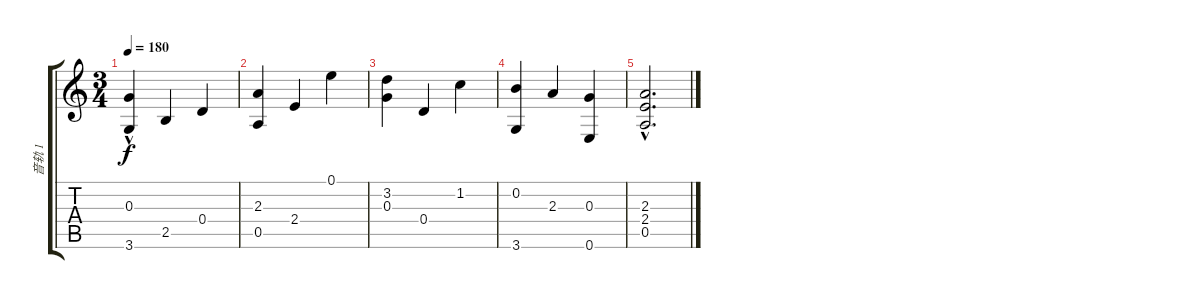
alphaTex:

\track ("音轨 1" "音轨 1") {instrument acousticguitarnylon}
\staff {score tabs}
\tuning (E4 B3 G3 D3 A2 E2) {hide}
\ts (3 4)
\tempo 180
\clef g2
\ks c
(0.3{hac t} 3.6).4{dy f} 2.5.4 0.4.4 |
(2.3 0.5).4 2.4.4 0.1.4 |
(3.2 0.3).4 0.4.4 1.2.4 |
(0.2 3.6).4 2.3.4 (0.3 0.6).4 |
(2.3{hac} 2.4{hac} 0.5{hac}).2{d}
